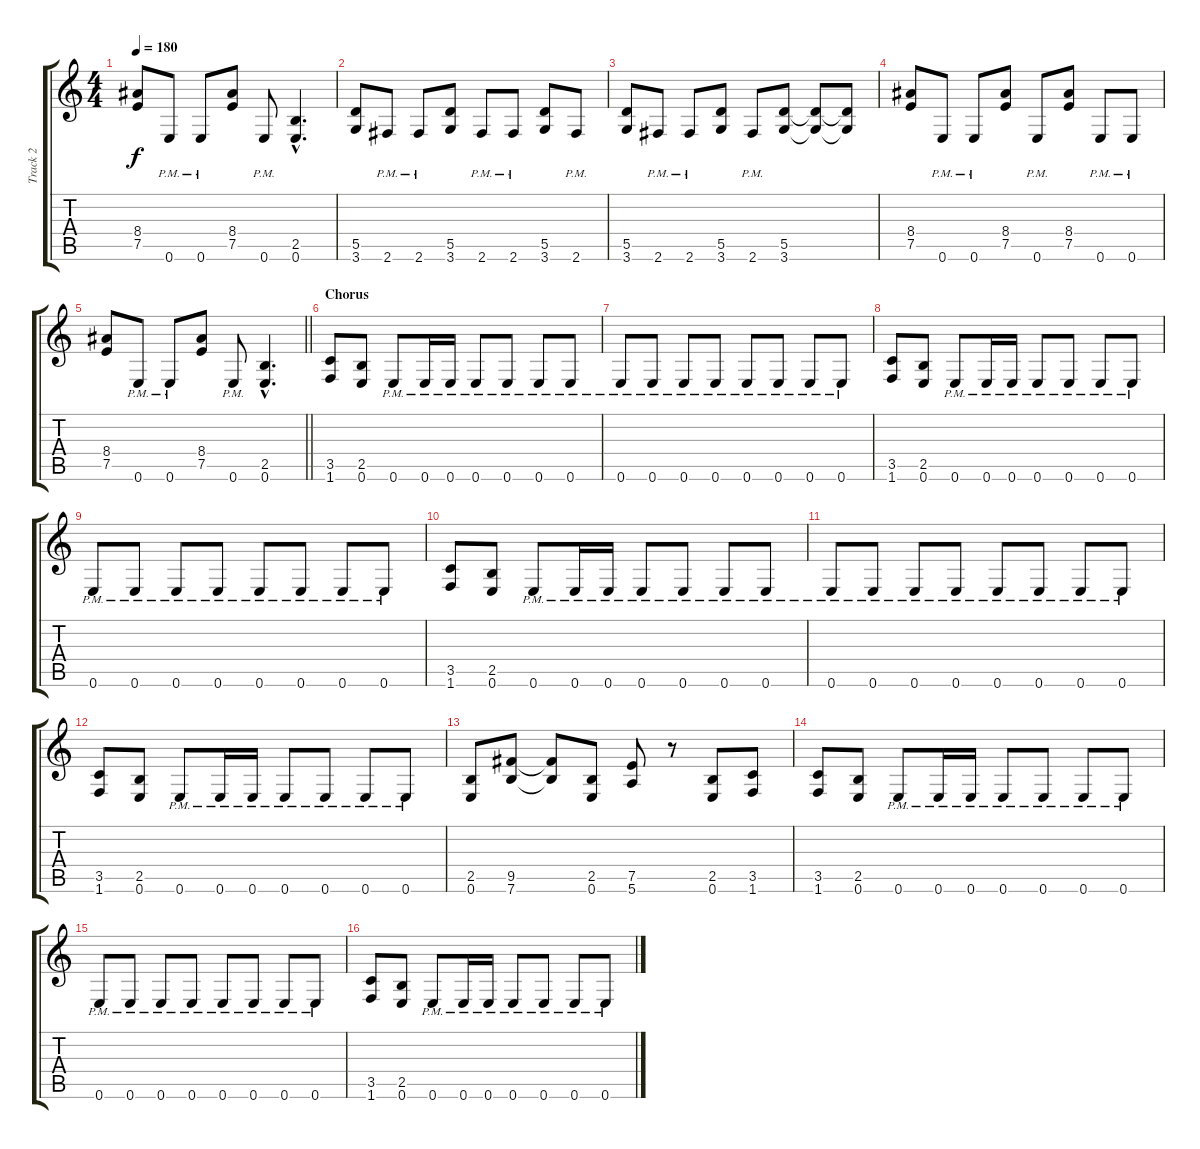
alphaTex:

\track ("Track 2" "Track 2") {instrument distortionguitar}
\staff {score tabs}
\tuning (E4 B3 G3 D3 A2 E2) {hide}
\ts (4 4)
\tempo 180
\clef g2
\ks c
(8.4 7.5).8{dy f} 0.6{pm}.8 0.6{pm}.8 (8.4 7.5).8 0.6{pm}.8 (2.5{hac} 0.6{hac}).4{d} |
(5.5 3.6).8 2.6{pm}.8 2.6{pm}.8 (5.5 3.6).8 2.6{pm}.8 2.6{pm}.8 (5.5 3.6).8 2.6{pm}.8 |
(5.5 3.6).8 2.6{pm}.8 2.6{pm}.8 (5.5 3.6).8 2.6{pm}.8 (5.5 3.6).8 (5.5{t} 3.6{t}).8 (5.5{t} 3.6{t}).8 |
(8.4 7.5).8 0.6{pm}.8 0.6{pm}.8 (8.4 7.5).8 0.6{pm}.8 (8.4 7.5).8 0.6{pm}.8 0.6{pm}.8 |
\barLineRight lightlight
(8.4 7.5).8 0.6{pm}.8 0.6{pm}.8 (8.4 7.5).8 0.6{pm}.8 (2.5{hac} 0.6{hac}).4{d} |
\section ("" "Chorus")
(3.5 1.6).8 (2.5 0.6).8 0.6{pm}.8 0.6{pm}.16 0.6{pm}.16 0.6{pm}.8 0.6{pm}.8 0.6{pm}.8 0.6{pm}.8 |
0.6{pm}.8 0.6{pm}.8 0.6{pm}.8 0.6{pm}.8 0.6{pm}.8 0.6{pm}.8 0.6{pm}.8 0.6{pm}.8 |
(3.5 1.6).8 (2.5 0.6).8 0.6{pm}.8 0.6{pm}.16 0.6{pm}.16 0.6{pm}.8 0.6{pm}.8 0.6{pm}.8 0.6{pm}.8 |
0.6{pm}.8 0.6{pm}.8 0.6{pm}.8 0.6{pm}.8 0.6{pm}.8 0.6{pm}.8 0.6{pm}.8 0.6{pm}.8 |
(3.5 1.6).8 (2.5 0.6).8 0.6{pm}.8 0.6{pm}.16 0.6{pm}.16 0.6{pm}.8 0.6{pm}.8 0.6{pm}.8 0.6{pm}.8 |
0.6{pm}.8 0.6{pm}.8 0.6{pm}.8 0.6{pm}.8 0.6{pm}.8 0.6{pm}.8 0.6{pm}.8 0.6{pm}.8 |
(3.5 1.6).8 (2.5 0.6).8 0.6{pm}.8 0.6{pm}.16 0.6{pm}.16 0.6{pm}.8 0.6{pm}.8 0.6{pm}.8 0.6{pm}.8 |
(2.5 0.6).8 (9.5 7.6).8 (9.5{t} 7.6{t}).8 (2.5 0.6).8 (7.5 5.6).8 r.8 (2.5 0.6).8 (3.5 1.6).8 |
(3.5 1.6).8 (2.5 0.6).8 0.6{pm}.8 0.6{pm}.16 0.6{pm}.16 0.6{pm}.8 0.6{pm}.8 0.6{pm}.8 0.6{pm}.8 |
0.6{pm}.8 0.6{pm}.8 0.6{pm}.8 0.6{pm}.8 0.6{pm}.8 0.6{pm}.8 0.6{pm}.8 0.6{pm}.8 |
(3.5 1.6).8 (2.5 0.6).8 0.6{pm}.8 0.6{pm}.16 0.6{pm}.16 0.6{pm}.8 0.6{pm}.8 0.6{pm}.8 0.6{pm}.8
